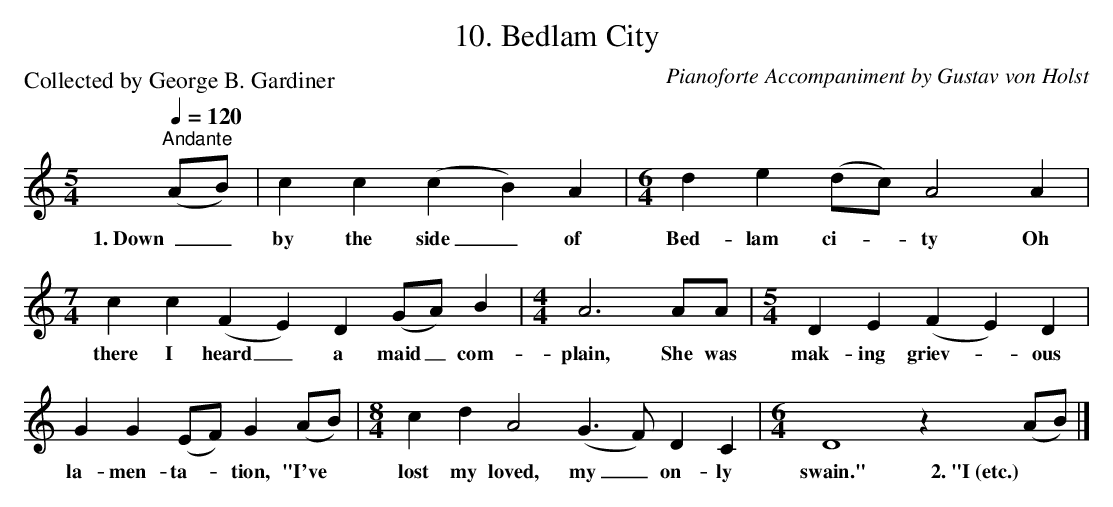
X:1
T:10. Bedlam City
C:Pianoforte Accompaniment by Gustav von Holst
P:Collected by George B. Gardiner
L:1/4
Q:1/4=120
M:5/4
K:Ddor
"^Andante" (A/B/) | c c (c B) A |[M:6/4] d e (d/c/) A2 A |$[M:7/4] c c (F E) D (G/A/) B |
w: 1. Down _|by the side _ of|Bed- lam ci- * ty Oh|there I heard _ a maid _ com-|
[M:4/4] A3 A/A/ |[M:5/4] D E (F E) D |$ G G (E/F/) G (A/B/) |[M:8/4] c d A2 (G3/2 F/) D C |
w: plain, She was|mak- ing griev- * ous|la- men- ta- * tion, "I've *|lost my loved, my _ on- ly|
[M:6/4] D4 z (A/B/) |]
w: swain." 2. "I (etc.) *|
